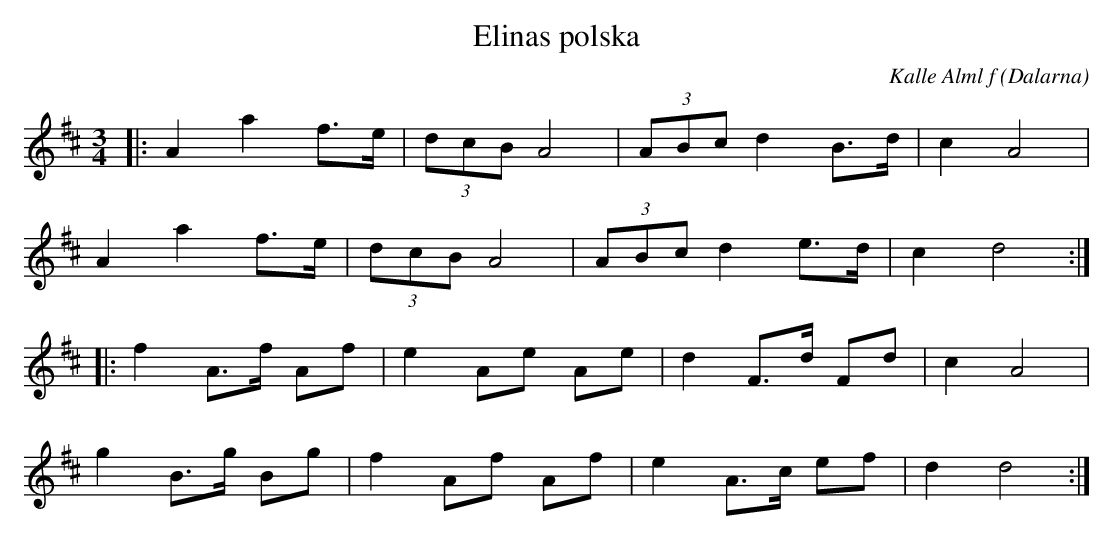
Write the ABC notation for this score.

X:1
T:Elinas polska
C:Kalle Alml f
O:Dalarna
M:3/4
L:1/8
K:D
|: A2 a2 f>e | (3dcB A4 | (3ABc d2 B>d | c2 A4 |
   A2 a2 f>e | (3dcB A4 | (3ABc d2 e>d | c2 d4 ::
f2 A>f Af | e2 Ae Ae | d2 F>d Fd | c2 A4 |
g2 B>g Bg | f2 Af Af | e2 A>c ef | d2 d4 :|
